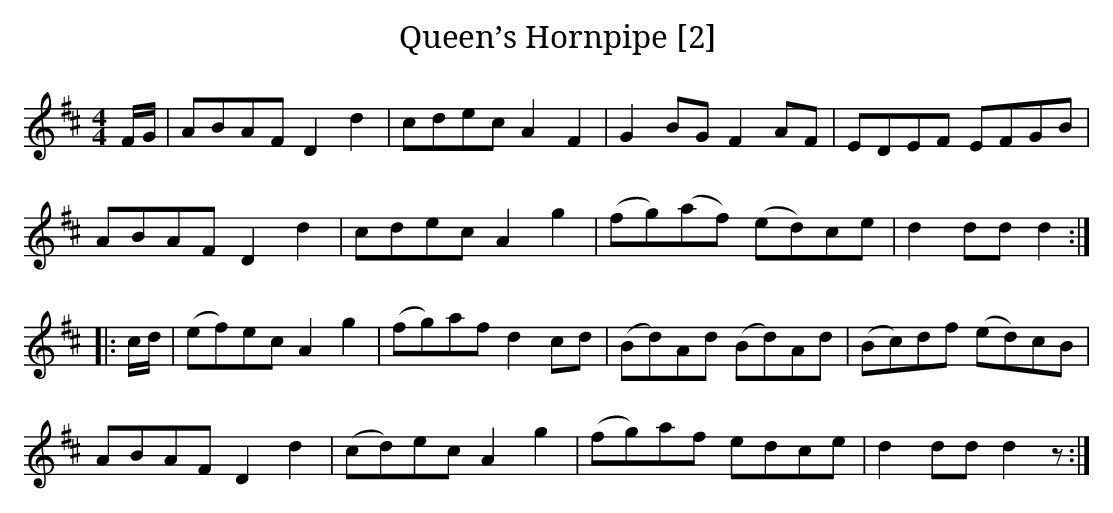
X:1
T:Queen’s Hornpipe [2]
M:4/4
L:1/8
K:D
F/G/|ABAF D2 d2|cdec A2F2|G2 BG F2 AF|EDEF EFGB|
ABAF D2d2|cdec A2g2|(fg)(af) (ed)ce|d2 dd d2:|
|:c/d/|(ef)ec A2g2|(fg)af d2 cd|(Bd)Ad (Bd)Ad|(Bc)df (ed)cB|
ABAF D2d2|(cd)ec A2g2|(fg)af edce|d2 dd d2z:|]
